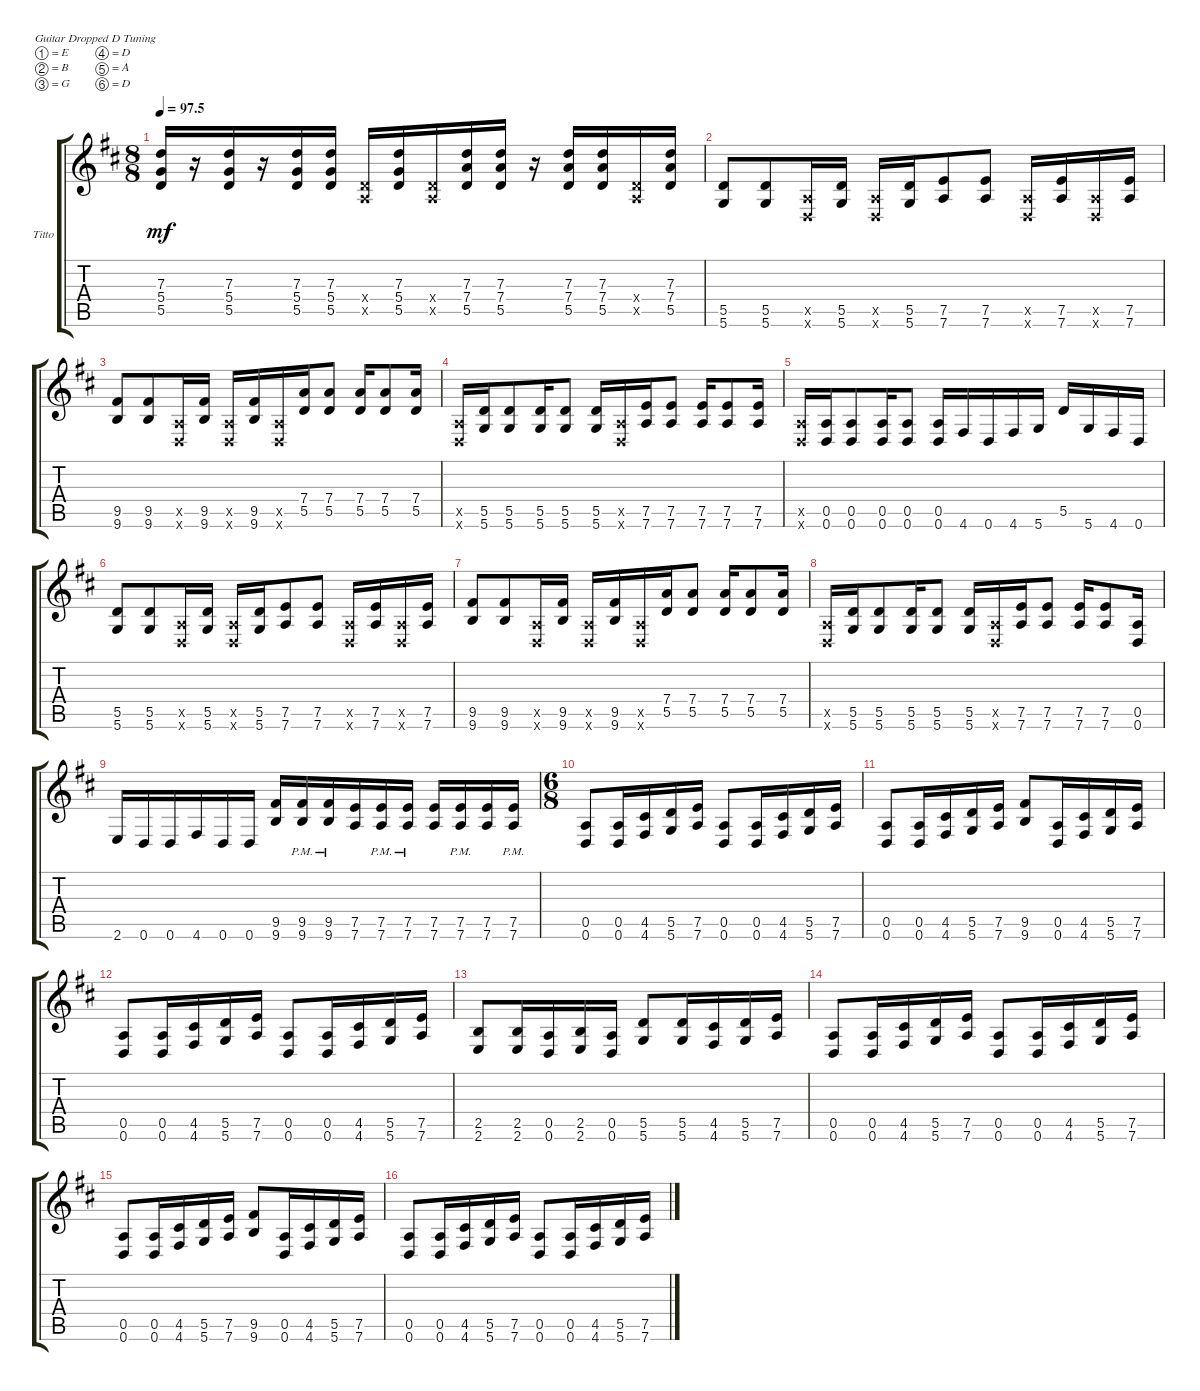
\defaultSystemsLayout 4
\bracketExtendMode groupsimilarinstruments
\firstSystemTrackNameOrientation horizontal
\otherSystemsTrackNameOrientation horizontal
\track ("Guitar 2" "Titto") {instrument overdrivenguitar}
\staff {score tabs}
\tuning (E4 B3 G3 D3 A2 D2)
\ts (8 8)
\tempo
97.5
\accidentals auto
\clef g2
\ottava regular
\simile none
\ks d
(5.5 7.3 5.4).16{dy mf} r.16 (5.5 7.3 5.4).16 r.16 (5.5 7.3 5.4).16 (5.5 5.4 7.3).16 (0.5{x} 0.4{x}).16 (5.5 7.3 5.4).16 (0.5{x} 0.4{x}).16 (5.5 7.3 7.4).16 (5.5 7.4 7.3).16 r.16 (5.5 7.3 7.4).16 (5.5 7.3 7.4).16 (0.5{x} 0.4{x}).16 (5.5 7.3 7.4).16 |
(5.6 5.5).8 (5.6 5.5).8 (0.6{x} 0.5{x}).16 (5.6 5.5).16 (0.6{x} 0.5{x}).16 (5.6 5.5).16 (7.6 7.5).8 (7.6 7.5).8 (0.5{x} 0.6{x}).16 (7.6 7.5).16 (0.5{x} 0.6{x}).16 (7.6 7.5).16 |
(9.6 9.5).8 (9.6 9.5).8 (0.6{x} 0.5{x}).16 (9.6 9.5).16 (0.6{x} 0.5{x}).16 (9.6 9.5).16 (0.6{x} 0.5{x}).16 (5.5 7.4).16 (5.5 7.4).8 (5.5 7.4).16 (5.5 7.4).8 (5.5 7.4).16 |
(0.6{x} 0.5{x}).16 (5.6 5.5).16 (5.6 5.5).8 (5.6 5.5).16 (5.6 5.5).8 (5.6 5.5).16 (0.6{x} 0.5{x}).16 (7.6 7.5).16 (7.6 7.5).8 (7.6 7.5).16 (7.6 7.5).8 (7.6 7.5).16 |
(0.6{x} 0.5{x}).16 (0.6 0.5).16 (0.6 0.5).8 (0.6 0.5).16 (0.6 0.5).8 (0.6 0.5).16 4.6.16 0.6.16 4.6.16 5.6.16 5.5.16 5.6.16 4.6.16 0.6.16 |
(5.6 5.5).8 (5.6 5.5).8 (0.6{x} 0.5{x}).16 (5.6 5.5).16 (0.6{x} 0.5{x}).16 (5.6 5.5).16 (7.6 7.5).8 (7.6 7.5).8 (0.5{x} 0.6{x}).16 (7.6 7.5).16 (0.5{x} 0.6{x}).16 (7.6 7.5).16 |
(9.6 9.5).8 (9.6 9.5).8 (0.6{x} 0.5{x}).16 (9.6 9.5).16 (0.6{x} 0.5{x}).16 (9.6 9.5).16 (0.6{x} 0.5{x}).16 (5.5 7.4).16 (5.5 7.4).8 (5.5 7.4).16 (5.5 7.4).8 (5.5 7.4).16 |
(0.6{x} 0.5{x}).16 (5.6 5.5).16 (5.6 5.5).8 (5.6 5.5).16 (5.6 5.5).8 (5.6 5.5).16 (0.6{x} 0.5{x}).16 (7.6 7.5).16 (7.6 7.5).8 (7.6 7.5).16 (7.6 7.5).8 (0.6 0.5).16 |
2.6.16 0.6.16 0.6.16 4.6.16 0.6.16 0.6.16 (9.6 9.5).16 (9.6{pm} 9.5{pm}).16 (9.6{pm} 9.5{pm}).16 (7.6 7.5).16 (7.6{pm} 7.5{pm}).16 (7.6{pm} 7.5{pm}).16 (7.6 7.5).16 (7.6{pm} 7.5{pm}).16 (7.6 7.5).16 (7.6{pm} 7.5{pm}).16 |
\ts (6 8)
(0.6 0.5).8 (0.6 0.5).16 (4.6 4.5).16 (5.6 5.5).16 (7.6 7.5).16 (0.5 0.6).8 (0.6 0.5).16 (4.6 4.5).16 (5.6 5.5).16 (7.6 7.5).16 |
(0.6 0.5).8 (0.6 0.5).16 (4.6 4.5).16 (5.6 5.5).16 (7.6 7.5).16 (9.6 9.5).8 (0.6 0.5).16 (4.6 4.5).16 (5.6 5.5).16 (7.6 7.5).16 |
(0.6 0.5).8 (0.6 0.5).16 (4.6 4.5).16 (5.6 5.5).16 (7.6 7.5).16 (0.5 0.6).8 (0.6 0.5).16 (4.6 4.5).16 (5.6 5.5).16 (7.6 7.5).16 |
(2.6 2.5).8 (2.6 2.5).16 (0.6 0.5).16 (2.6 2.5).16 (0.6 0.5).16 (5.6 5.5).8 (5.6 5.5).16 (4.6 4.5).16 (5.6 5.5).16 (7.6 7.5).16 |
(0.6 0.5).8 (0.6 0.5).16 (4.6 4.5).16 (5.6 5.5).16 (7.6 7.5).16 (0.5 0.6).8 (0.6 0.5).16 (4.6 4.5).16 (5.6 5.5).16 (7.6 7.5).16 |
(0.6 0.5).8 (0.6 0.5).16 (4.6 4.5).16 (5.6 5.5).16 (7.6 7.5).16 (9.6 9.5).8 (0.6 0.5).16 (4.6 4.5).16 (5.6 5.5).16 (7.6 7.5).16 |
(0.6 0.5).8 (0.6 0.5).16 (4.6 4.5).16 (5.6 5.5).16 (7.6 7.5).16 (0.5 0.6).8 (0.6 0.5).16 (4.6 4.5).16 (5.6 5.5).16 (7.6 7.5).16
